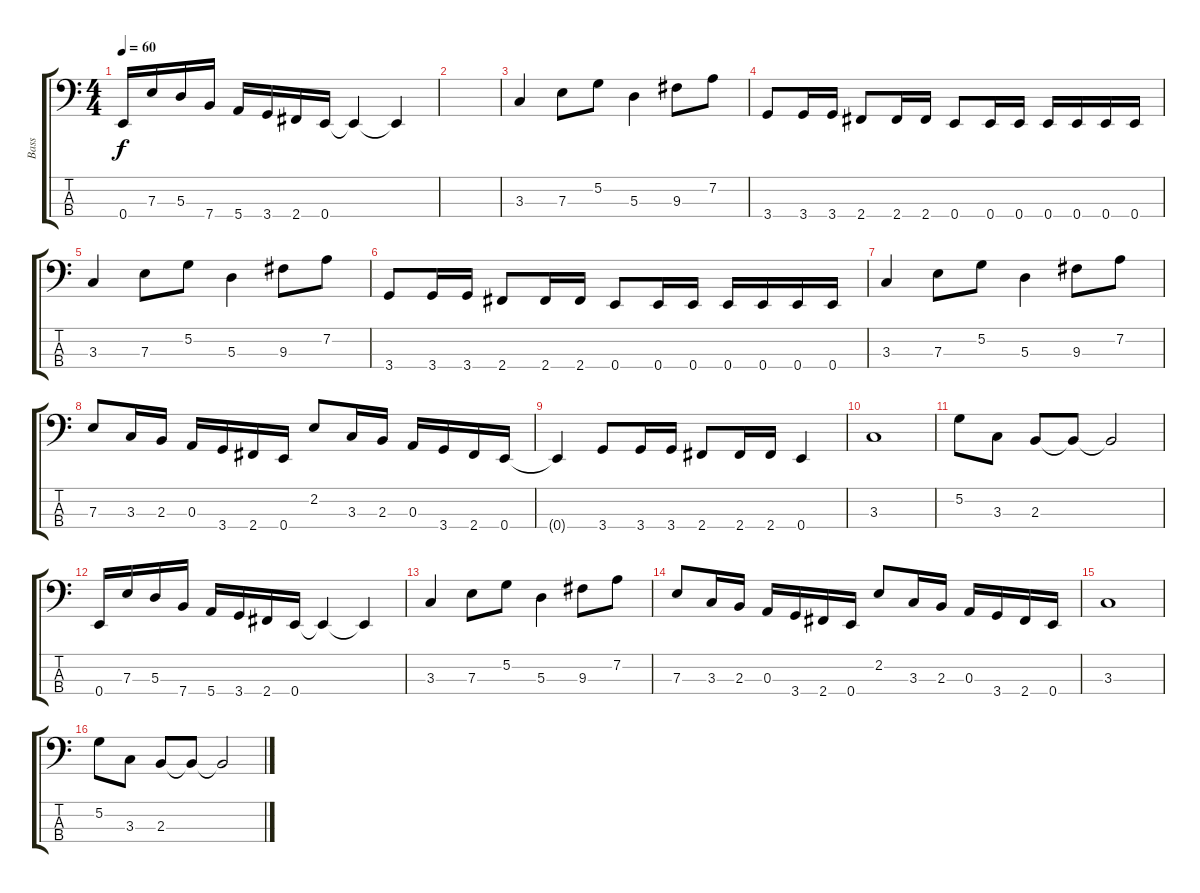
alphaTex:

\track ("Bass" "Bass") {instrument electricbassfinger}
\staff {score tabs}
\tuning (G2 D2 A1 E1) {hide}
\ts (4 4)
\tempo 60
\clef f4
\ks c
0.4.16{dy f} 7.3.16 5.3.16 7.4.16 5.4.16 3.4.16 2.4.16 0.4.16 0.4{t}.4 0.4{t}.4 |
|
3.3.4 7.3.8 5.2.8 5.3.4 9.3.8 7.2.8 |
3.4.8 3.4.16 3.4.16 2.4.8 2.4.16 2.4.16 0.4.8 0.4.16 0.4.16 0.4.16 0.4.16 0.4.16 0.4.16 |
3.3.4 7.3.8 5.2.8 5.3.4 9.3.8 7.2.8 |
3.4.8 3.4.16 3.4.16 2.4.8 2.4.16 2.4.16 0.4.8 0.4.16 0.4.16 0.4.16 0.4.16 0.4.16 0.4.16 |
3.3.4 7.3.8 5.2.8 5.3.4 9.3.8 7.2.8 |
7.3.8 3.3.16 2.3.16 0.3.16 3.4.16 2.4.16 0.4.16 2.2.8 3.3.16 2.3.16 0.3.16 3.4.16 2.4.16 0.4.16 |
0.4{t}.4 3.4.8 3.4.16 3.4.16 2.4.8 2.4.16 2.4.16 0.4.4 |
3.3.1 |
5.2.8 3.3.8 2.3.8 2.3{t}.8 2.3{t}.2 |
0.4.16 7.3.16 5.3.16 7.4.16 5.4.16 3.4.16 2.4.16 0.4.16 0.4{t}.4 0.4{t}.4 |
3.3.4 7.3.8 5.2.8 5.3.4 9.3.8 7.2.8 |
7.3.8 3.3.16 2.3.16 0.3.16 3.4.16 2.4.16 0.4.16 2.2.8 3.3.16 2.3.16 0.3.16 3.4.16 2.4.16 0.4.16 |
3.3.1 |
5.2.8 3.3.8 2.3.8 2.3{t}.8 2.3{t}.2
